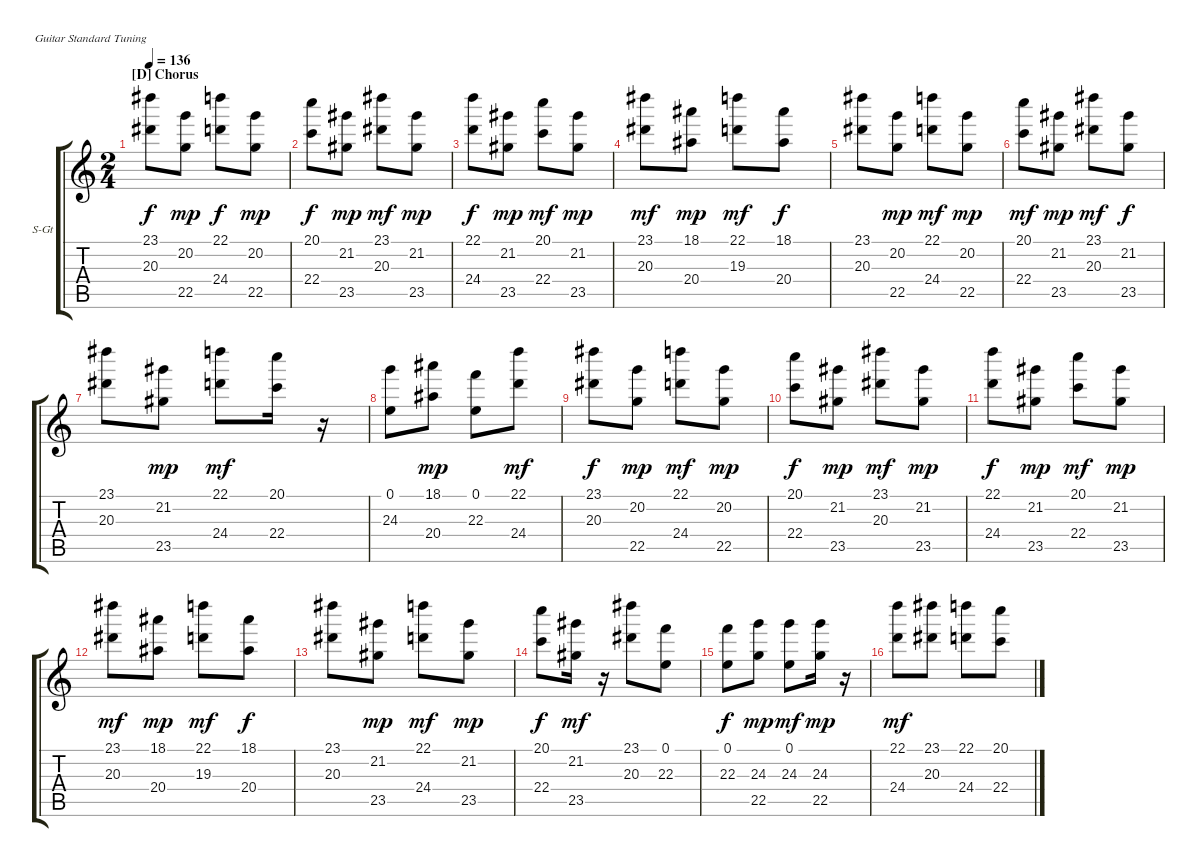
\bracketExtendMode groupsimilarinstruments
\firstSystemTrackNameOrientation horizontal
\otherSystemsTrackNameOrientation horizontal
\track ("pads" "S-Gt") {solo instrument pad1newage}
\staff {score tabs}
\tuning (E4 B3 G3 D3 A2 E2)
\displaytranspose 12
\ts (2 4)
\section ("D" "Chorus")
\tempo 136
\clef g2
\ks c
(23.1 20.3).8{dy f} (20.2 22.5).8{dy mp} (22.1 24.4).8{dy f} (20.2 22.5).8{dy mp} |
(20.1 22.4).8{dy f} (21.2 23.5).8{dy mp} (23.1 20.3).8{dy mf} (21.2 23.5).8{dy mp} |
(22.1 24.4).8{dy f} (21.2 23.5).8{dy mp} (20.1 22.4).8{dy mf} (21.2 23.5).8{dy mp} |
(23.1 20.3).8{dy mf} (18.1 20.4).8{dy mp} (22.1 19.3).8{dy mf} (18.1 20.4).8{dy f} |
(23.1 20.3).8 (20.2 22.5).8{dy mp} (22.1 24.4).8{dy mf} (20.2 22.5).8{dy mp} |
(20.1 22.4).8{dy mf} (21.2 23.5).8{dy mp} (23.1 20.3).8{dy mf} (21.2 23.5).8{dy f} |
(23.1 20.3).8 (21.2 23.5).8{dy mp} (22.1 24.4).8{dy mf} (20.1 22.4).16 r.16 |
(0.1 24.3).8 (18.1 20.4).8{dy mp} (0.1 22.3).8 (22.1 24.4).8{dy mf} |
(23.1 20.3).8{dy f} (20.2 22.5).8{dy mp} (22.1 24.4).8{dy mf} (20.2 22.5).8{dy mp} |
(20.1 22.4).8{dy f} (21.2 23.5).8{dy mp} (23.1 20.3).8{dy mf} (21.2 23.5).8{dy mp} |
(22.1 24.4).8{dy f} (21.2 23.5).8{dy mp} (20.1 22.4).8{dy mf} (21.2 23.5).8{dy mp} |
(23.1 20.3).8{dy mf} (18.1 20.4).8{dy mp} (22.1 19.3).8{dy mf} (18.1 20.4).8{dy f} |
(23.1 20.3).8 (21.2 23.5).8{dy mp} (22.1 24.4).8{dy mf} (21.2 23.5).8{dy mp} |
(20.1 22.4).8{dy f} (21.2 23.5).16{dy mf} r.16 (23.1 20.3).8 (0.1 22.3).8 |
(0.1 22.3).8{dy f} (24.3 22.5).8{dy mp} (0.1 24.3).8{dy mf} (24.3 22.5).16{dy mp} r.16 |
(22.1 24.4).8{dy mf} (23.1 20.3).8 (22.1 24.4).8 (20.1 22.4).8
